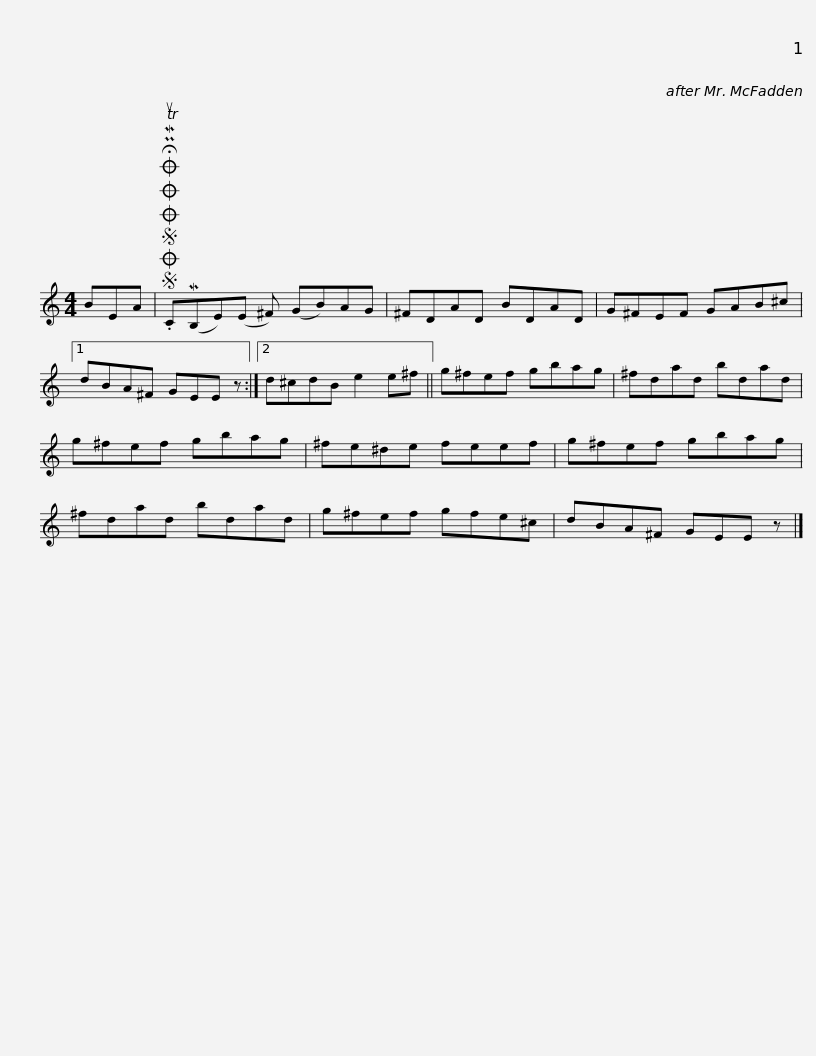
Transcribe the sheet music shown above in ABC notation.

X:1
L:1/8
M:4/4
I:linebreak $
K:C
V:1 treble
V:1
 BEA |SOSOOO .!fermata!PMTuC(MB,E)(E ^F) (GB)AG | ^FDAD BDAD | G^FEF GAB^c |1 dBA^F GEE z :|2$ %5
 d^cdB e2 e^f || g^fef gbag | ^fdad bdad | g^fef gbag | ^fe^de feef |$ %10
 g^fef gbag | ^fdad bdad | g^fef gfe^c | dBA^F GEE z |] %14
